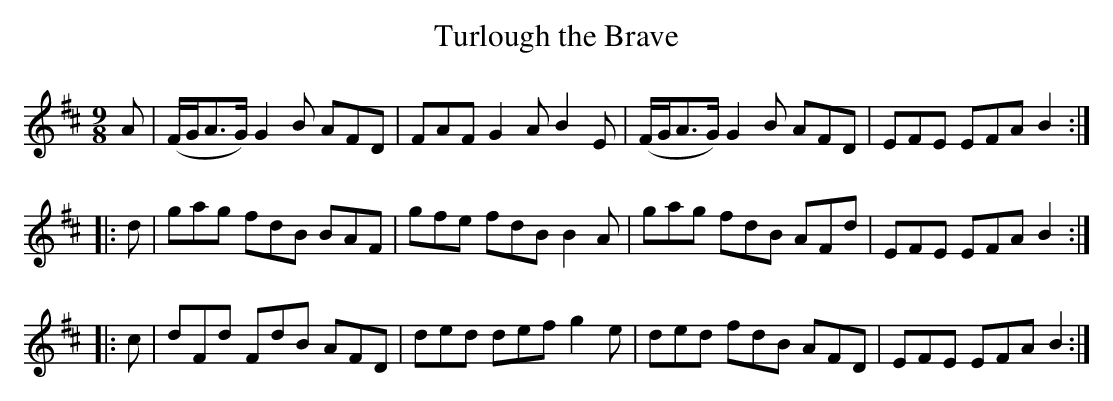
X:1
T: Turlough the Brave
M: 9/8
L: 1/8
K: D
A | (F/G/A>G) G2 B AFD | FAF G2 A B2 E | (F/G/A>G) G2 B AFD | EFE EFA B2 :|
|: d | gag fdB BAF | gfe fdB B2A | gag fdB AFd | EFE EFA B2 :|
|: c | dFd FdB AFD | ded def g2e | ded fdB AFD | EFE EFA B2 :|
